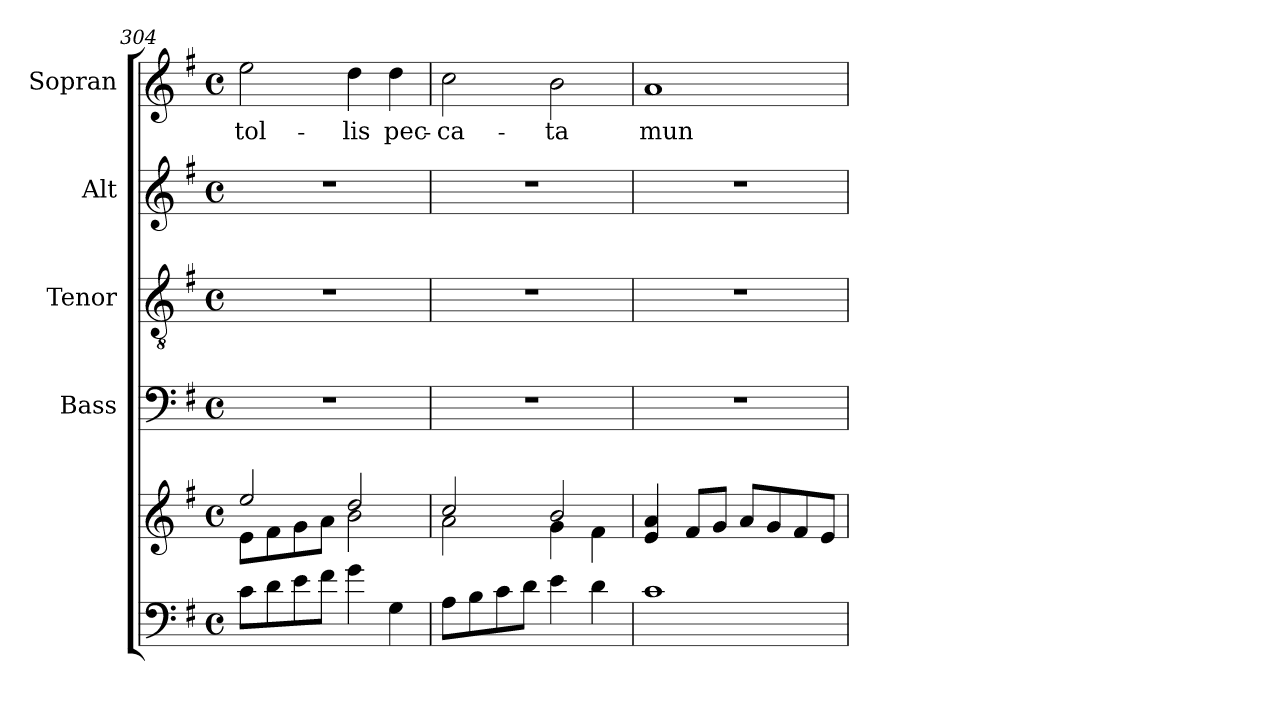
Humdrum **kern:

**kern	**kern	**kern	**kern	**kern	**kern	**text
*part5	*part5	*part4	*part3	*part2	*part1	*part1
*staff6	*staff5	*staff4	*staff3	*staff2	*staff1	*staff1
*	*	*I"Bass	*I"Tenor	*I"Alt	*I"Sopran	*
*	*	*I'B.	*I'T.	*I'A.	*I'S.	*
*clefF4	*clefG2	*clefF4	*clefGv2	*clefG2	*clefG2	*
*k[f#]	*k[f#]	*k[f#]	*k[f#]	*k[f#]	*k[f#]	*
*G:	*G:	*G:	*G:	*G:	*G:	*
*M4/4	*M4/4	*M4/4	*M4/4	*M4/4	*M4/4	*
*met(c)	*met(c)	*met(c)	*met(c)	*met(c)	*met(c)	*
=304	=304	=304	=304	=304	=304	=304
*	*^	*	*	*	*	*
!	!	!	!	!	!	!	!LO:LY:b
8c\L	2ee/	8e\L	1r	1r	1r	2ee\	tol-
8d\	.	8f#\	.	.	.	.	.
8e\	.	8g\	.	.	.	.	.
8f#\J	.	8a\J	.	.	.	.	.
!	!	!	!	!	!	!	!LO:LY:b
4g\	2dd/	2b\	.	.	.	4dd\	-lis
!	!	!	!	!	!	!	!LO:LY:b
4G\	.	.	.	.	.	4dd\	pec-
=305	=305	=305	=305	=305	=305	=305	=305
!	!	!	!	!	!	!	!LO:LY:b
8A\L	2cc/	2a\	1r	1r	1r	2cc\	-ca-
8B\	.	.	.	.	.	.	.
8c\	.	.	.	.	.	.	.
8d\J	.	.	.	.	.	.	.
!	!	!	!	!	!	!	!LO:LY:b
4e\	2b/	4g\	.	.	.	2b\	-ta
4d\	.	4f#\	.	.	.	.	.
!!LO:LB:g=z
=306	=306	=306	=306	=306	=306	=306	=306
!	!	!	!	!	!	!	!LO:LY:b
*	*v	*v	*	*	*	*	*
1c	4e/ 4a/	1r	1r	1r	1a	mun-
.	8f#/L	.	.	.	.	.
.	8g/J	.	.	.	.	.
.	8a/L	.	.	.	.	.
.	8g/	.	.	.	.	.
.	8f#/	.	.	.	.	.
.	8e/J	.	.	.	.	.
=	=	=	=	=	=	=
*-	*-	*-	*-	*-	*-	*-
